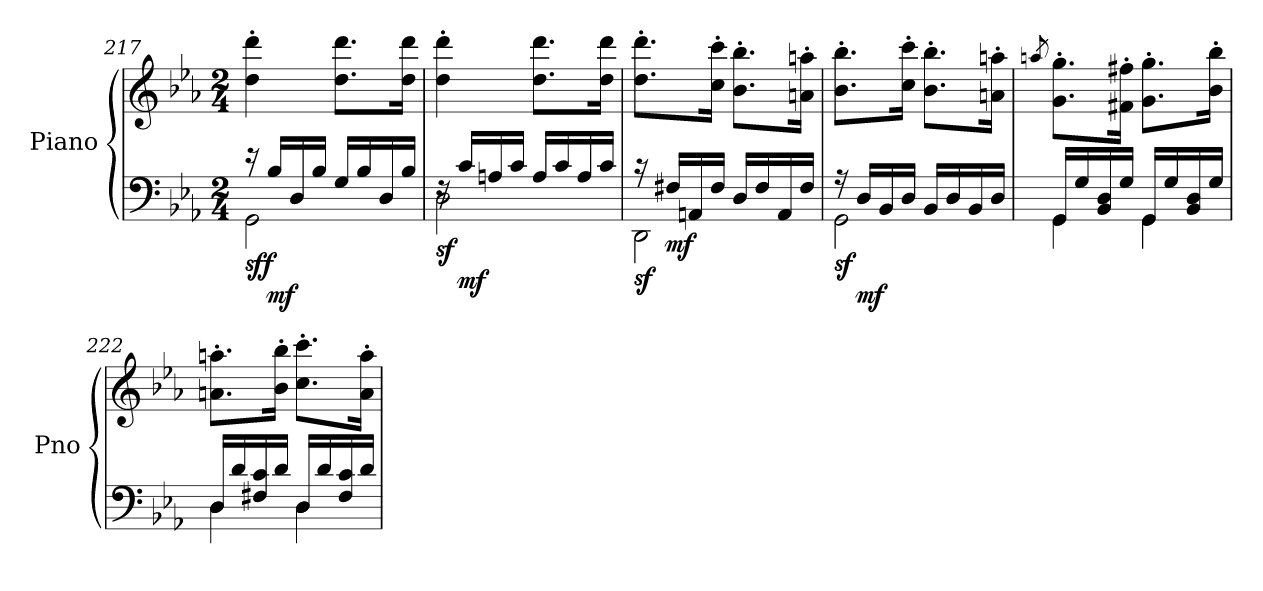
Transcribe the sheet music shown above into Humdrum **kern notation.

**kern	**kern	**dynam
*part1	*part1	*part1
*staff2	*staff1	*staff1/2
*I"Piano	*	*
*I'Pno	*	*
*clefF4	*clefG2	*
*k[b-e-a-]	*k[b-e-a-]	*
*M2/4	*M2/4	*
=217	=217	=217
*^	*	*
!	!	!	!LO:DY:b=2
!	!	!	!LO:DY:n=1:b
16r	2GG\	4dd\' 4ddd\'	sf f
!	!	!	!LO:DY:n=2:b=2
16B-/LL	.	.	mf
16D/	.	.	.
16B-/JJ	.	.	.
16G/LL	.	8.dd\ 8.ddd\L	.
16B-/	.	.	.
16D/	.	.	.
16B-/JJ	.	16dd\ 16ddd\Jk	.
=218	=218	=218	=218
!	!	!	!LO:DY:b=2
16rF	2D\	4dd\' 4ddd\'	sf
!	!	!	!LO:DY:b=2
16c/LL	.	.	mf
16An/	.	.	.
16c/JJ	.	.	.
16A/LL	.	8.dd\ 8.ddd\L	.
16c/	.	.	.
16A/	.	.	.
16c/JJ	.	16dd\ 16ddd\Jk	.
=219	=219	=219	=219
!	!	!	!LO:DY:b=2
16r	2DD\	8.dd\' 8.ddd\'L	sf
!	!	!	!LO:DY:b=2
16F#X/LL	.	.	mf
16AAn/	.	.	.
16F#/JJ	.	16cc\' 16ccc\'Jk	.
16D/LL	.	8.b-\' 8.bb-\'L	.
16F#/	.	.	.
16AA/	.	.	.
16F#/JJ	.	16an\' 16aan\'Jk	.
!!LO:PB:g=z
=220	=220	=220	=220
!	!	!	!LO:DY:b=2
16r	2GG\	8.b-\' 8.bb-\'L	sf
!	!	!	!LO:DY:b=2
16D/LL	.	.	mf
16BB-/	.	.	.
16D/JJ	.	16cc\' 16ccc\'Jk	.
16BB-/LL	.	8.b-\' 8.bb-\'L	.
16D/	.	.	.
16BB-/	.	.	.
16D/JJ	.	16an\' 16aan\'Jk	.
=221	=221	=221	=221
.	.	8qaan/	.
16GG/LL	4GG\	8.g\' 8.gg\'L	.
16G/	.	.	.
16BB-/ 16D/	.	.	.
16G/JJ	.	16f#X\' 16ff#X\'Jk	.
16GG/LL	4GG\	8.g\' 8.gg\'L	.
16G/	.	.	.
16BB-/ 16D/	.	.	.
16G/JJ	.	16b-\' 16bb-\'Jk	.
=222	=222	=222	=222
16D/LL	4D\	8.an\' 8.aan\'L	.
16d/	.	.	.
16F#X/ 16c/	.	.	.
16d/JJ	.	16b-\' 16bb-\'Jk	.
16D/LL	4D\	8.cc\' 8.ccc\'L	.
16d/	.	.	.
16F#/ 16c/	.	.	.
16d/JJ	.	16a\' 16aa\'Jk	.
*v	*v	*	*
=	=	=
*-	*-	*-
